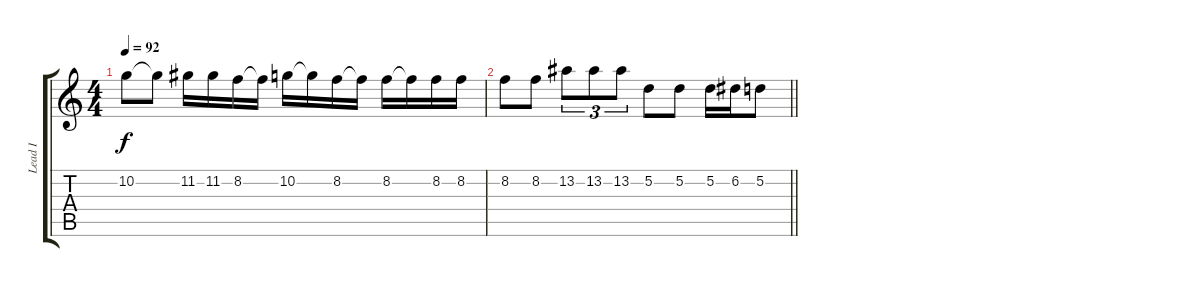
\track ("Lead I" "Lead I") {instrument overdrivenguitar}
\staff {score tabs}
\tuning (D4 A3 F3 C3 G2 D2) {hide}
\ts (4 4)
\tempo 92
\clef g2
\ks c
10.2.8{dy f} 10.2{t}.8 11.2.16 11.2.16 8.2.16 8.2{t}.16 10.2.16 10.2{t}.16 8.2.16 8.2{t}.16 8.2.16 8.2{t}.16 8.2.16 8.2.16 |
\barLineRight lightlight
8.2.8 8.2.8 13.2.8{tu (3 2)} 13.2.8{tu (3 2)} 13.2.8{tu (3 2)} 5.2.8 5.2.8 5.2.16 6.2.16 5.2.8
